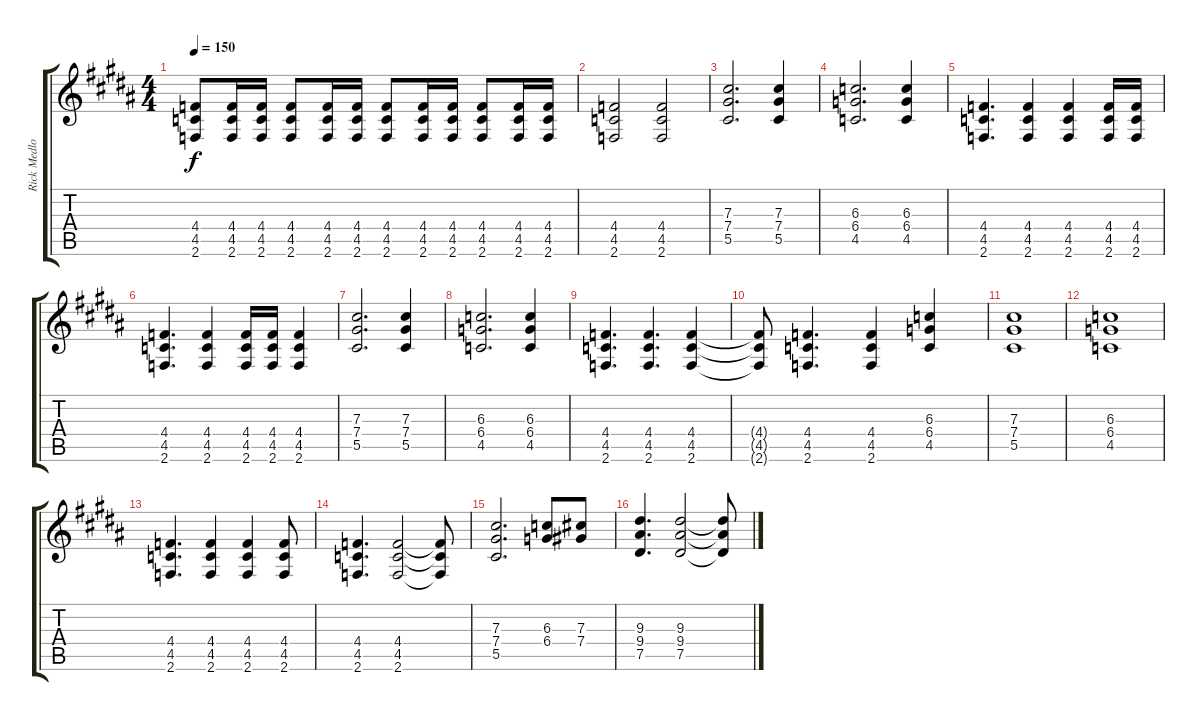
\track ("Rick Medlocke Guitar" "Rick Medlo") {instrument overdrivenguitar}
\staff {score tabs}
\tuning (Eb4 Bb3 Gb3 Db3 Ab2 Eb2) {hide}
\ts (4 4)
\tempo 150
\clef g2
\ks b
(4.4 4.5 2.6).8{dy f} (4.4 4.5 2.6).16 (4.4 4.5 2.6).16 (4.4 4.5 2.6).8 (4.4 4.5 2.6).16 (4.4 4.5 2.6).16 (4.4 4.5 2.6).8 (4.4 4.5 2.6).16 (4.4 4.5 2.6).16 (4.4 4.5 2.6).8 (4.4 4.5 2.6).16 (4.4 4.5 2.6).16 |
(4.4 4.5 2.6).2 (4.4 4.5 2.6).2 |
(7.3 7.4 5.5).2{d} (7.3 7.4 5.5).4 |
(6.3 6.4 4.5).2{d} (6.3 6.4 4.5).4 |
(4.4 4.5 2.6).4{d} (4.4 4.5 2.6).4 (4.4 4.5 2.6).4 (4.4 4.5 2.6).16 (4.4 4.5 2.6).16 |
(4.4 4.5 2.6).4{d} (4.4 4.5 2.6).4 (4.4 4.5 2.6).16 (4.4 4.5 2.6).16 (4.4 4.5 2.6).4 |
(7.3 7.4 5.5).2{d} (7.3 7.4 5.5).4 |
(6.3 6.4 4.5).2{d} (6.3 6.4 4.5).4 |
(4.4 4.5 2.6).4{d} (4.4 4.5 2.6).4{d} (4.4 4.5 2.6).4 |
(4.4{t} 4.5{t} 2.6{t}).8 (4.4 4.5 2.6).4{d} (4.4 4.5 2.6).4 (6.3 6.4 4.5).4 |
(7.3 7.4 5.5).1 |
(6.3 6.4 4.5).1 |
(4.4 4.5 2.6).4{d} (4.4 4.5 2.6).4 (4.4 4.5 2.6).4 (4.4 4.5 2.6).8 |
(4.4 4.5 2.6).4{d} (4.4 4.5 2.6).2 (4.4{t} 4.5{t} 2.6{t}).8 |
(7.3 7.4 5.5).2{d} (6.3 6.4).8 (7.3 7.4).8 |
(9.3 9.4 7.5).4{d} (9.3 9.4 7.5).2 (9.3{t} 9.4{t} 7.5{t}).8
